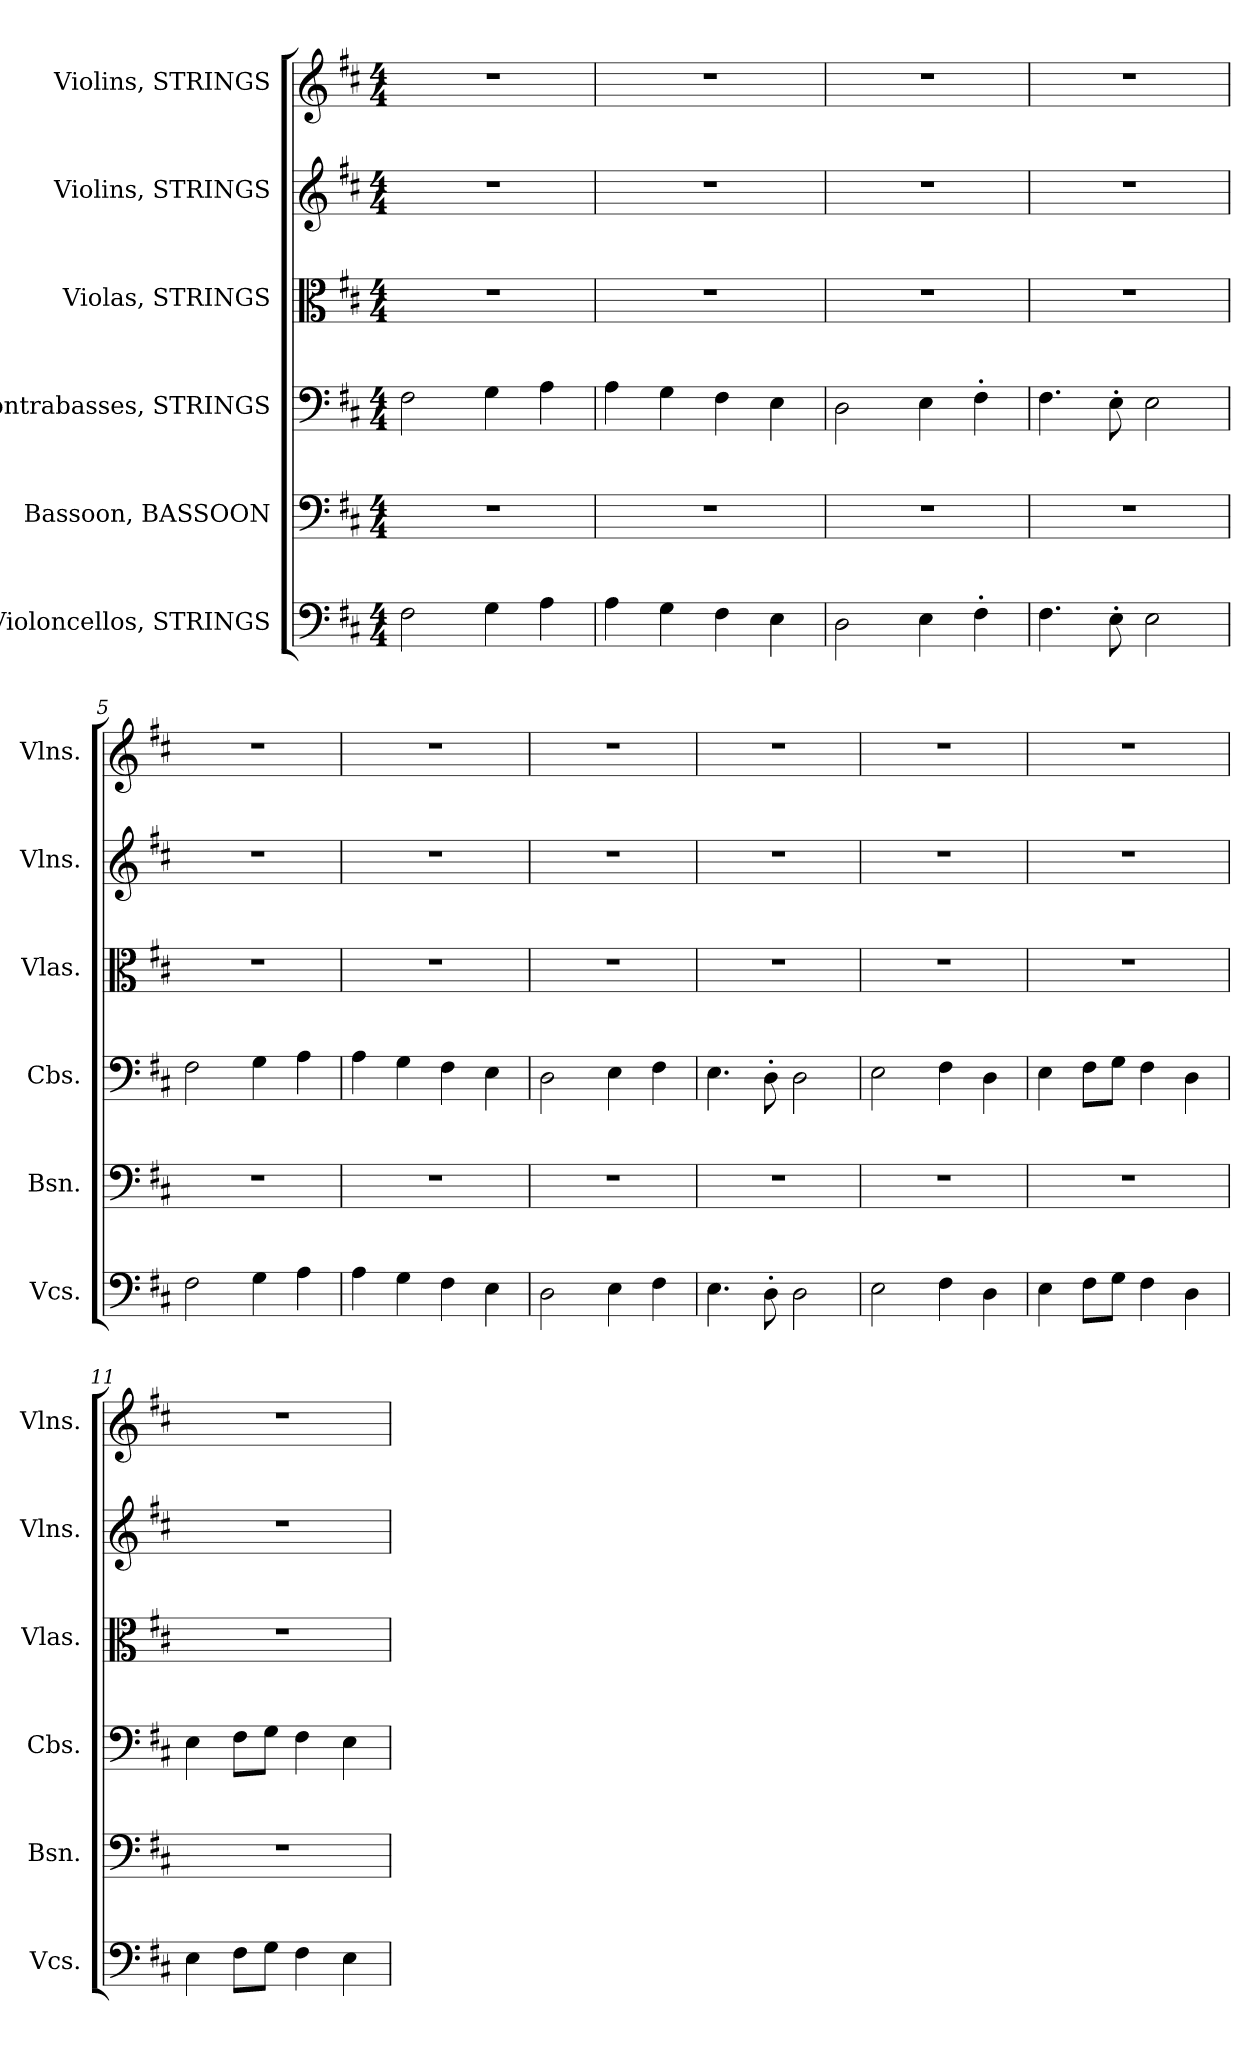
**kern	**kern	**kern	**kern	**kern	**kern
*part6	*part5	*part4	*part3	*part2	*part1
*staff6	*staff5	*staff4	*staff3	*staff2	*staff1
*I"Violoncellos, STRINGS	*I"Bassoon, BASSOON	*I"Contrabasses, STRINGS	*I"Violas, STRINGS	*I"Violins, STRINGS	*I"Violins, STRINGS
*I'Vcs.	*I'Bsn.	*I'Cbs.	*I'Vlas.	*I'Vlns.	*I'Vlns.
*clefF4	*clefF4	*clefF4	*clefC3	*clefG2	*clefG2
*	*	*ITrd7c12	*	*	*
*k[f#c#]	*k[f#c#]	*k[f#c#]	*k[f#c#]	*k[f#c#]	*k[f#c#]
*M4/4	*M4/4	*M4/4	*M4/4	*M4/4	*M4/4
*MM120	*MM120	*MM120	*MM120	*MM120	*MM120
=1	=1	=1	=1	=1	=1
2F#\	1r	2FF#\	1r	1r	1r
4G\	.	4GG\	.	.	.
4A\	.	4AA\	.	.	.
=2	=2	=2	=2	=2	=2
4A\	1r	4AA\	1r	1r	1r
4G\	.	4GG\	.	.	.
4F#\	.	4FF#\	.	.	.
4E\	.	4EE\	.	.	.
=3	=3	=3	=3	=3	=3
2D\	1r	2DD\	1r	1r	1r
4E\	.	4EE\	.	.	.
4F#'\	.	4FF#'\	.	.	.
=4	=4	=4	=4	=4	=4
4.F#\	1r	4.FF#\	1r	1r	1r
8E'\	.	8EE'\	.	.	.
2E\	.	2EE\	.	.	.
=5	=5	=5	=5	=5	=5
2F#\	1r	2FF#\	1r	1r	1r
4G\	.	4GG\	.	.	.
4A\	.	4AA\	.	.	.
=6	=6	=6	=6	=6	=6
4A\	1r	4AA\	1r	1r	1r
4G\	.	4GG\	.	.	.
4F#\	.	4FF#\	.	.	.
4E\	.	4EE\	.	.	.
=7	=7	=7	=7	=7	=7
2D\	1r	2DD\	1r	1r	1r
4E\	.	4EE\	.	.	.
4F#\	.	4FF#\	.	.	.
!!LO:LB:g=z
=8	=8	=8	=8	=8	=8
4.E\	1r	4.EE\	1r	1r	1r
8D'\	.	8DD'\	.	.	.
2D\	.	2DD\	.	.	.
=9	=9	=9	=9	=9	=9
2E\	1r	2EE\	1r	1r	1r
4F#\	.	4FF#\	.	.	.
4D\	.	4DD\	.	.	.
=10	=10	=10	=10	=10	=10
4E\	1r	4EE\	1r	1r	1r
8F#\L	.	8FF#\L	.	.	.
8G\J	.	8GG\J	.	.	.
4F#\	.	4FF#\	.	.	.
4D\	.	4DD\	.	.	.
=11	=11	=11	=11	=11	=11
4E\	1r	4EE\	1r	1r	1r
8F#\L	.	8FF#\L	.	.	.
8G\J	.	8GG\J	.	.	.
4F#\	.	4FF#\	.	.	.
4E\	.	4EE\	.	.	.
=	=	=	=	=	=
*-	*-	*-	*-	*-	*-
